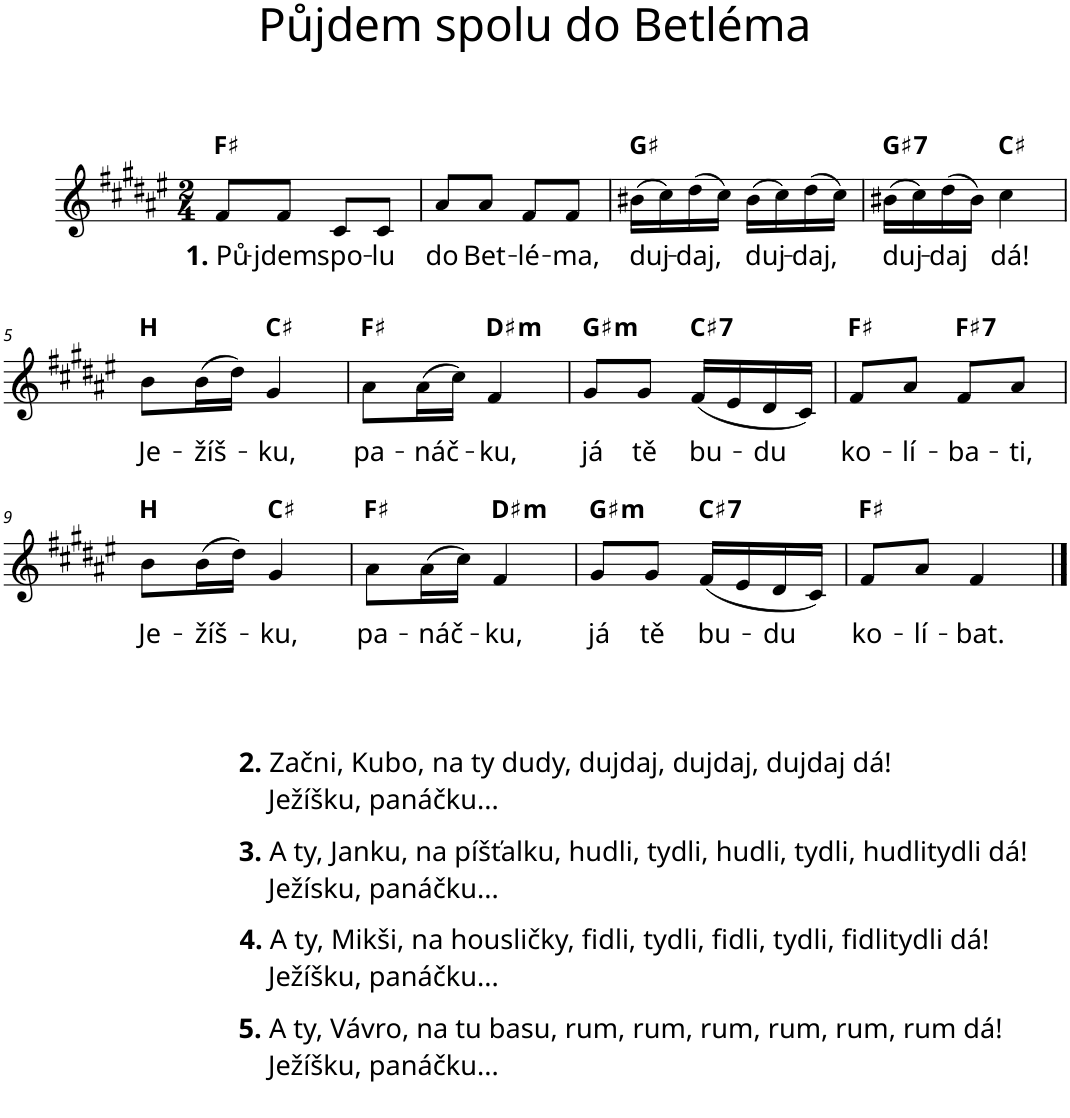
**kern	**text	**harte
*part1	*part1	*part1
*staff1	*staff1	*
*I"Piano	*	*
*I'Pno.	*	*
*clefG2	*	*
*k[f#c#g#d#a#e#]	*	*
*M2/4	*	*
=1	=1	=1
!	!LO:LY:b	!
8f#/L	1. Pů	F#:maj
!	!LO:LY:b	!
8f#/J	-jdem	.
!	!LO:LY:b	!
8c#/L	spo-	.
!	!LO:LY:b	!
8c#/J	-lu	.
=2	=2	=2
!	!LO:LY:b	!
8a#/L	do	.
!	!LO:LY:b	!
8a#/J	Bet-	.
!	!LO:LY:b	!
8f#/L	-lé-	.
!	!LO:LY:b	!
8f#/J	-ma,	.
=3	=3	=3
!	!LO:LY:b	!
(16b#X\LL	duj-	G#:maj
16cc#\)	.	.
!	!LO:LY:b	!
(16dd#\	-daj,	.
16cc#\JJ)	.	.
!	!LO:LY:b	!
(16b#\LL	duj-	.
16cc#\)	.	.
!	!LO:LY:b	!
(16dd#\	-daj,	.
16cc#\JJ)	.	.
=4	=4	=4
!	!LO:LY:b	!LO:H:kt=7
(16b#X\LL	duj-	G#:7
16cc#\)	.	.
!	!LO:LY:b	!
(16dd#\	-daj	.
16b#\JJ)	.	.
!	!LO:LY:b	!
4cc#\	dá!	C#:maj
!!LO:LB:g=z
=5	=5	=5
!	!LO:LY:b	!
8b\L	Je-	B:maj
!	!LO:LY:b	!
(16b\L	-žíš-	.
16dd#\JJ)	.	.
!	!LO:LY:b	!
4g#/	-ku,	C#:maj
=6	=6	=6
!	!LO:LY:b	!
8a#\L	pa-	F#:maj
!	!LO:LY:b	!
(16a#\L	-náč-	.
16cc#\JJ)	.	.
!	!LO:LY:b	!LO:H:kt=m
4f#/	-ku,	D#:min
=7	=7	=7
!	!LO:LY:b	!LO:H:kt=m
8g#/L	já	G#:min
!	!LO:LY:b	!
8g#/J	tě	.
!	!LO:LY:b	!LO:H:kt=7
(16f#/LL	bu-	C#:7
16e#/	.	.
!	!LO:LY:b	!
16d#/	-du	.
16c#/JJ)	.	.
=8	=8	=8
!	!LO:LY:b	!
8f#/L	ko-	F#:maj
!	!LO:LY:b	!
8a#/J	-lí-	.
!	!LO:LY:b	!LO:H:kt=7
8f#/L	-ba-	F#:7
!	!LO:LY:b	!
8a#/J	-ti,	.
!!LO:LB:g=z
=9	=9	=9
!	!LO:LY:b	!
8b\L	Je-	B:maj
!	!LO:LY:b	!
(16b\L	-žíš-	.
16dd#\JJ)	.	.
!	!LO:LY:b	!
4g#/	-ku,	C#:maj
=10	=10	=10
!	!LO:LY:b	!
8a#\L	pa-	F#:maj
!	!LO:LY:b	!
(16a#\L	-náč-	.
16cc#\JJ)	.	.
!	!LO:LY:b	!LO:H:kt=m
4f#/	-ku,	D#:min
=11	=11	=11
!	!LO:LY:b	!LO:H:kt=m
8g#/L	já	G#:min
!	!LO:LY:b	!
8g#/J	tě	.
!	!LO:LY:b	!LO:H:kt=7
(16f#/LL	bu-	C#:7
16e#/	.	.
!	!LO:LY:b	!
16d#/	-du	.
16c#/JJ)	.	.
=12	=12	=12
!	!LO:LY:b	!
8f#/L	ko-	F#:maj
!	!LO:LY:b	!
8a#/J	-lí-	.
!	!LO:LY:b	!
4f#/	-bat.	.
==	==	==
*-	*-	*-
